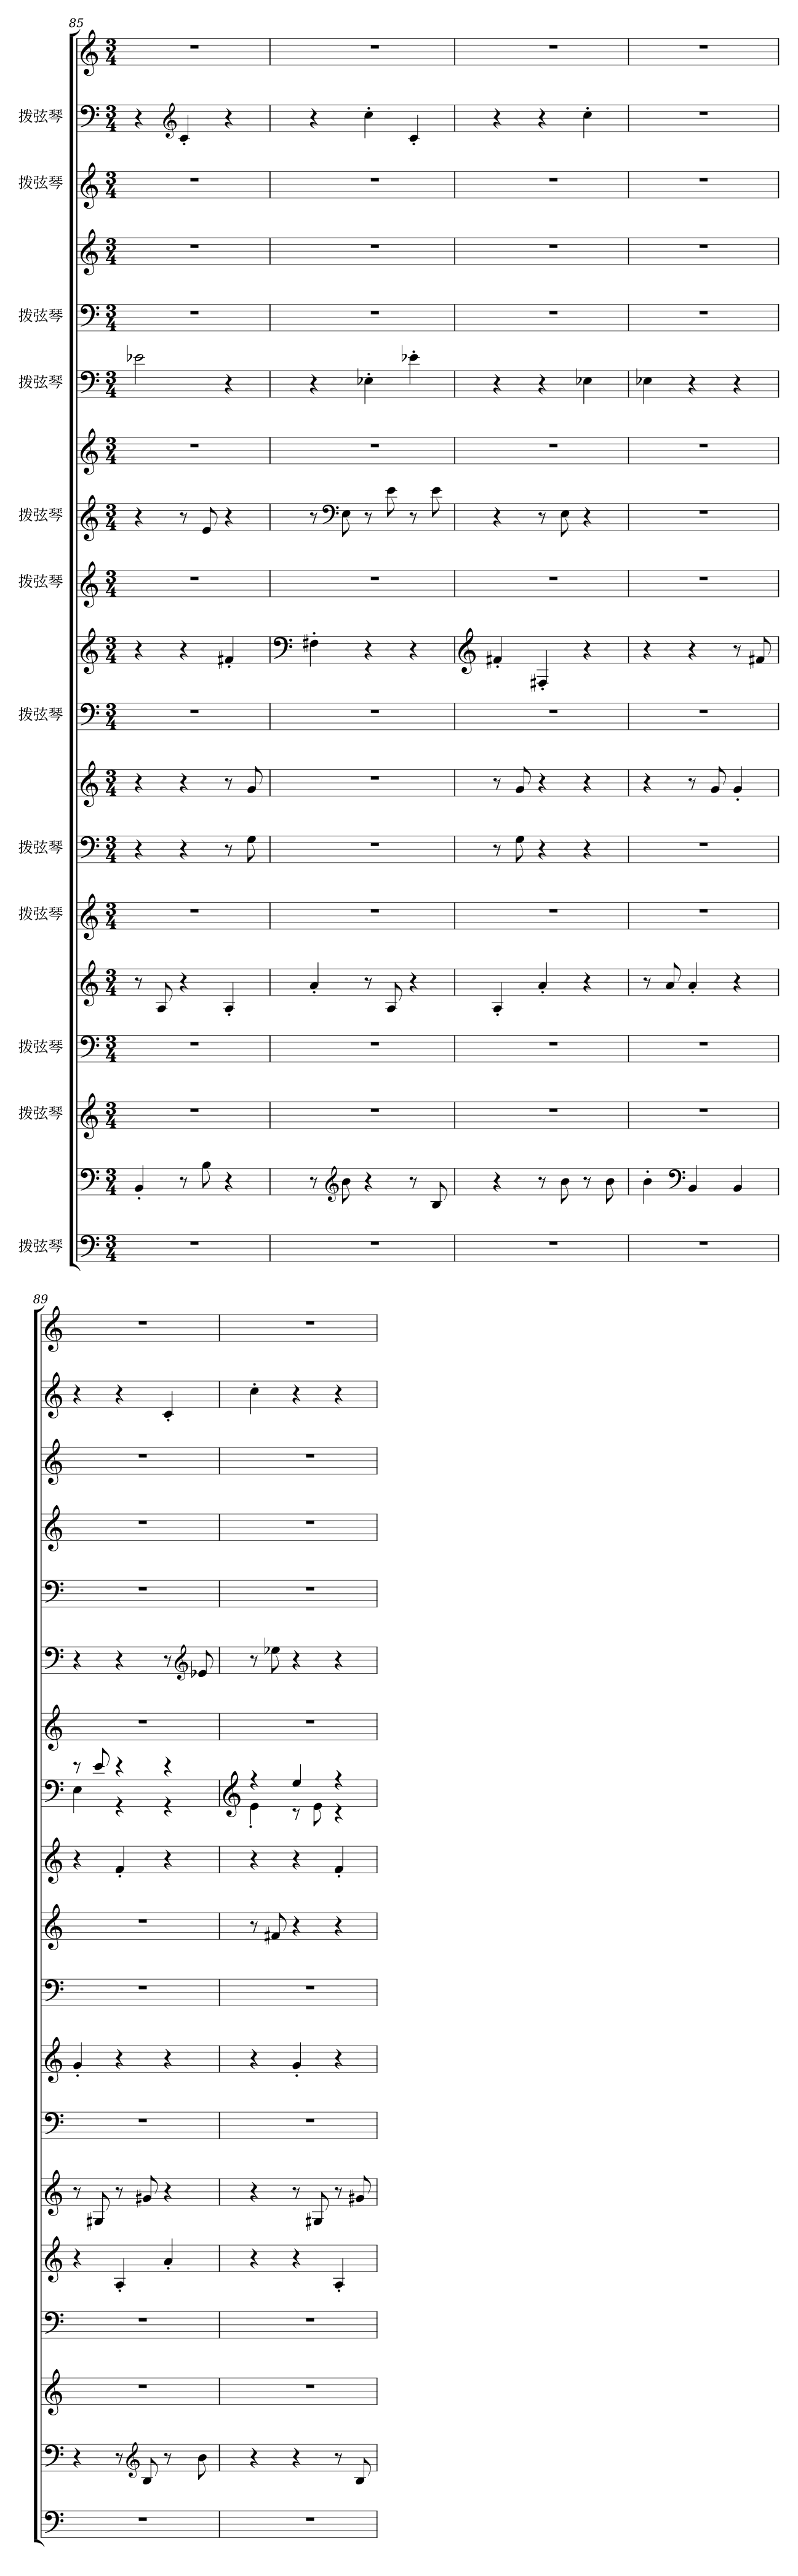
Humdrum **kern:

**kern	**kern	**kern	**kern	**kern	**kern	**kern	**kern	**kern	**kern	**kern	**kern	**kern	**kern	**kern	**kern	**kern	**kern	**kern
*part12	*part12	*part11	*part10	*part10	*part9	*part8	*part8	*part7	*part7	*part6	*part5	*part5	*part4	*part3	*part3	*part2	*part1	*part1
*staff19	*staff18	*staff17	*staff16	*staff15	*staff14	*staff13	*staff12	*staff11	*staff10	*staff9	*staff8	*staff7	*staff6	*staff5	*staff4	*staff3	*staff2	*staff1
*I"拨弦琴	*	*I"拨弦琴	*I"拨弦琴	*	*I"拨弦琴	*I"拨弦琴	*	*I"拨弦琴	*	*I"拨弦琴	*I"拨弦琴	*	*I"拨弦琴	*I"拨弦琴	*	*I"拨弦琴	*I"拨弦琴	*
*clefF4	*clefF4	*clefG2	*clefF4	*clefG2	*clefG2	*clefF4	*clefG2	*clefF4	*clefG2	*clefG2	*clefG2	*clefG2	*clefF4	*clefF4	*clefG2	*clefG2	*clefF4	*clefG2
*k[]	*k[]	*k[]	*k[]	*k[]	*k[]	*k[]	*k[]	*k[]	*k[]	*k[]	*k[]	*k[]	*k[]	*k[]	*k[]	*k[]	*k[]	*k[]
*M3/4	*M3/4	*M3/4	*M3/4	*M3/4	*M3/4	*M3/4	*M3/4	*M3/4	*M3/4	*M3/4	*M3/4	*M3/4	*M3/4	*M3/4	*M3/4	*M3/4	*M3/4	*M3/4
=85	=85	=85	=85	=85	=85	=85	=85	=85	=85	=85	=85	=85	=85	=85	=85	=85	=85	=85
2.r	4BB'/	2.r	2.r	8r	2.r	4r	4r	2.r	4r	2.r	4r	2.r	2e-X\	2.r	2.r	2.r	4r	2.r
.	.	.	.	8A/	.	.	.	.	.	.	.	.	.	.	.	.	.	.
*	*	*	*	*	*	*	*	*	*	*	*	*	*	*	*	*	*clefG2	*
.	8r	.	.	4r	.	4r	4r	.	4r	.	8r	.	.	.	.	.	4c'/	.
.	8B\	.	.	.	.	.	.	.	.	.	8e/	.	.	.	.	.	.	.
.	4r	.	.	4A'/	.	8r	8r	.	4f#X'/	.	4r	.	4r	.	.	.	4r	.
.	.	.	.	.	.	8G\	8g/	.	.	.	.	.	.	.	.	.	.	.
=86	=86	=86	=86	=86	=86	=86	=86	=86	=86	=86	=86	=86	=86	=86	=86	=86	=86	=86
*	*	*	*	*	*	*	*	*	*clefF4	*	*	*	*	*	*	*	*	*
2.r	8r	2.r	2.r	4a'/	2.r	2.r	2.r	2.r	4F#X'\	2.r	8r	2.r	4r	2.r	2.r	2.r	4r	2.r
*	*clefG2	*	*	*	*	*	*	*	*	*	*clefF4	*	*	*	*	*	*	*
.	8b\	.	.	.	.	.	.	.	.	.	8E\	.	.	.	.	.	.	.
.	4r	.	.	8r	.	.	.	.	4r	.	8r	.	4E-X'\	.	.	.	4cc'\	.
.	.	.	.	8A/	.	.	.	.	.	.	8e\	.	.	.	.	.	.	.
.	8r	.	.	4r	.	.	.	.	4r	.	8r	.	4e-X'\	.	.	.	4c'/	.
.	8B/	.	.	.	.	.	.	.	.	.	8e\	.	.	.	.	.	.	.
!!LO:PB:g=z
=87	=87	=87	=87	=87	=87	=87	=87	=87	=87	=87	=87	=87	=87	=87	=87	=87	=87	=87
*	*	*	*	*	*	*	*	*	*clefG2	*	*	*	*	*	*	*	*	*
2.r	4r	2.r	2.r	4A'/	2.r	8r	8r	2.r	4f#X'/	2.r	4r	2.r	4r	2.r	2.r	2.r	4r	2.r
.	.	.	.	.	.	8G\	8g/	.	.	.	.	.	.	.	.	.	.	.
.	8r	.	.	4a'/	.	4r	4r	.	4F#X'/	.	8r	.	4r	.	.	.	4r	.
.	8b\	.	.	.	.	.	.	.	.	.	8E\	.	.	.	.	.	.	.
.	8r	.	.	4r	.	4r	4r	.	4r	.	4r	.	4E-X\	.	.	.	4cc'\	.
.	8b\	.	.	.	.	.	.	.	.	.	.	.	.	.	.	.	.	.
=88	=88	=88	=88	=88	=88	=88	=88	=88	=88	=88	=88	=88	=88	=88	=88	=88	=88	=88
2.r	4b'\	2.r	2.r	8r	2.r	2.r	4r	2.r	4r	2.r	2.r	2.r	4E-X\	2.r	2.r	2.r	2.r	2.r
.	.	.	.	8a/	.	.	.	.	.	.	.	.	.	.	.	.	.	.
*	*clefF4	*	*	*	*	*	*	*	*	*	*	*	*	*	*	*	*	*
.	4BB/	.	.	4a'/	.	.	8r	.	4r	.	.	.	4r	.	.	.	.	.
.	.	.	.	.	.	.	8g/	.	.	.	.	.	.	.	.	.	.	.
.	4BB/	.	.	4r	.	.	4g'/	.	8r	.	.	.	4r	.	.	.	.	.
.	.	.	.	.	.	.	.	.	8f#X/	.	.	.	.	.	.	.	.	.
=89	=89	=89	=89	=89	=89	=89	=89	=89	=89	=89	=89	=89	=89	=89	=89	=89	=89	=89
*	*	*	*	*	*	*	*	*	*	*	*^	*	*	*	*	*	*	*
2.r	4r	2.r	2.r	4r	8r	2.r	4g'/	2.r	2.r	4r	8r	4E\	2.r	4r	2.r	2.r	2.r	4r	2.r
.	.	.	.	.	8G#X/	.	.	.	.	.	8e/	.	.	.	.	.	.	.	.
.	8r	.	.	4A'/	8r	.	4r	.	.	4f'/	4r	4r	.	4r	.	.	.	4r	.
*	*clefG2	*	*	*	*	*	*	*	*	*	*	*	*	*	*	*	*	*	*
.	8B/	.	.	.	8g#X/	.	.	.	.	.	.	.	.	.	.	.	.	.	.
.	8r	.	.	4a'/	4r	.	4r	.	.	4r	4r	4r	.	8r	.	.	.	4c'/	.
*	*	*	*	*	*	*	*	*	*	*	*	*	*	*clefG2	*	*	*	*	*
.	8b\	.	.	.	.	.	.	.	.	.	.	.	.	8e-X/	.	.	.	.	.
=90	=90	=90	=90	=90	=90	=90	=90	=90	=90	=90	=90	=90	=90	=90	=90	=90	=90	=90	=90
*	*	*	*	*	*	*	*	*	*	*	*clefG2	*	*	*	*	*	*	*	*
2.r	4r	2.r	2.r	4r	4r	2.r	4r	2.r	8r	4r	4r	4e'\	2.r	8r	2.r	2.r	2.r	4cc'\	2.r
.	.	.	.	.	.	.	.	.	8f#X/	.	.	.	.	8ee-X\	.	.	.	.	.
.	4r	.	.	4r	8r	.	4g'/	.	4r	4r	4ee/	8r	.	4r	.	.	.	4r	.
.	.	.	.	.	8G#X/	.	.	.	.	.	.	8e\	.	.	.	.	.	.	.
.	8r	.	.	4A'/	8r	.	4r	.	4r	4f'/	4r	4r	.	4r	.	.	.	4r	.
.	8B/	.	.	.	8g#X/	.	.	.	.	.	.	.	.	.	.	.	.	.	.
*	*	*	*	*	*	*	*	*	*	*	*v	*v	*	*	*	*	*	*	*
=	=	=	=	=	=	=	=	=	=	=	=	=	=	=	=	=	=	=
*-	*-	*-	*-	*-	*-	*-	*-	*-	*-	*-	*-	*-	*-	*-	*-	*-	*-	*-
